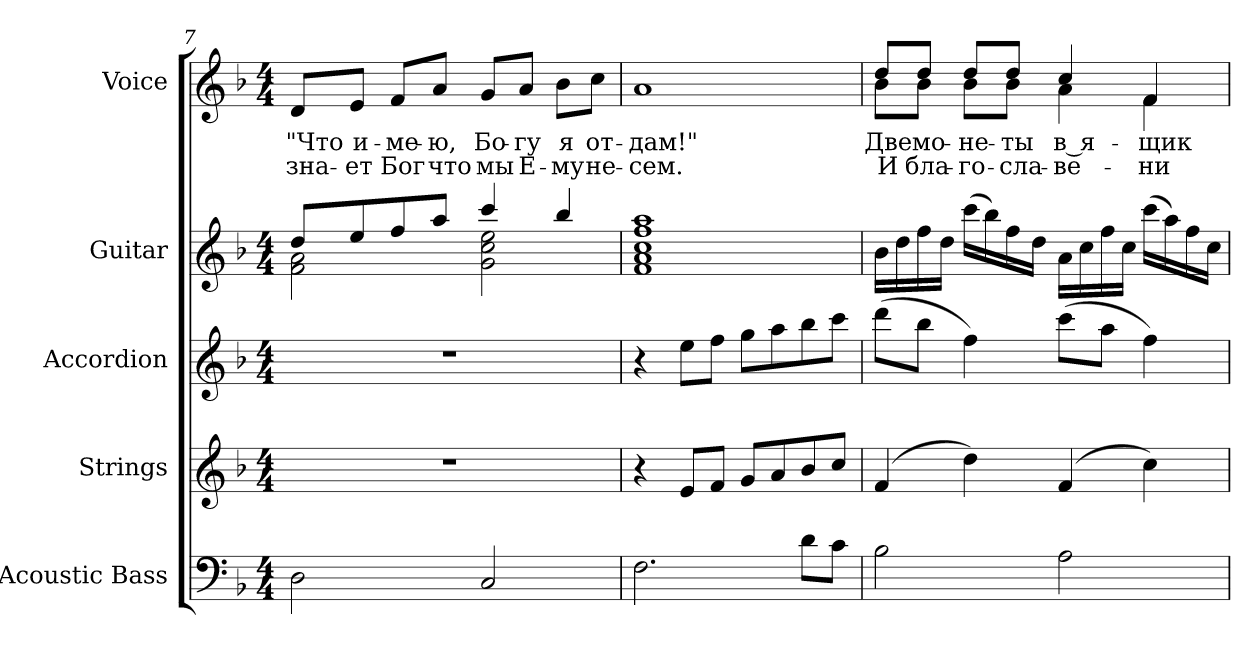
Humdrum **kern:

**kern	**kern	**kern	**kern	**kern	**text	**text
*part5	*part4	*part3	*part2	*part1	*part1	*part1
*staff5	*staff4	*staff3	*staff2	*staff1	*staff1	*staff1
*I"Acoustic Bass	*I"Strings	*I"Accordion	*I"Guitar	*I"Voice	*	*
*I'A. Bass	*I'Str.	*I'Accord.	*I'Gtr.	*I'Voice	*	*
*clefF4	*clefG2	*clefG2	*clefG2	*clefG2	*	*
*ITrd7c12	*	*	*ITrd7c12	*	*	*
*k[b-]	*k[b-]	*k[b-]	*k[b-]	*k[b-]	*	*
*d:	*d:	*d:	*d:	*d:	*	*
*M4/4	*M4/4	*M4/4	*M4/4	*M4/4	*	*
=7	=7	=7	=7	=7	=7	=7
*	*	*	*^	*	*	*
!	!	!	!	!	!	!LO:LY:b:color=#000000	!LO:LY:b:color=#000000
2DDi\	1r	1r	8d:i/L	2Fi\ 2Ai	8di/L	"Что	зна-
!	!	!	!	!	!	!LO:LY:b:color=#000000	!LO:LY:b:color=#000000
.	.	.	8ei/	.	8ei/J	и-	-ет
!	!	!	!	!	!	!LO:LY:b:color=#000000	!LO:LY:b:color=#000000
.	.	.	8fi/	.	8fi/L	-ме-	Бог
!	!	!	!	!	!	!LO:LY:b:color=#000000	!LO:LY:b:color=#000000
.	.	.	8ai/J	.	8ai/J	-ю,	что
!	!	!	!	!	!	!LO:LY:b:color=#000000	!LO:LY:b:color=#000000
2CCi/	.	.	4cc:i/	2Gi\ 2ci 2ei	8gi/L	Бо-	мы
!	!	!	!	!	!	!LO:LY:b:color=#000000	!LO:LY:b:color=#000000
.	.	.	.	.	8ai/J	-гу	Е-
!	!	!	!	!	!	!LO:LY:b:color=#000000	!LO:LY:b:color=#000000
.	.	.	4b-i/	.	8b-i\L	я	-му
!	!	!	!	!	!	!LO:LY:b:color=#000000	!LO:LY:b:color=#000000
.	.	.	.	.	8cci\J	от-	не-
*	*	*	*v	*v	*	*	*
=8	=8	=8	=8	=8	=8	=8
!	!	!	!	!	!LO:LY:b:color=#000000	!LO:LY:b:color=#000000
2.FFi\	4r	4r	1Fi 1Ai 1ci 1fi 1ai	1ai	-дам!"	-сем.
.	8ei/L	8eei\L	.	.	.	.
.	8fi/J	8ffi\J	.	.	.	.
.	8gi/L	8ggi\L	.	.	.	.
.	8ai/	8aai\	.	.	.	.
8Di\L	8b-i/	8bb-i\	.	.	.	.
8Ci\J	8cci/J	8ccci\J	.	.	.	.
!!LO:PB:g=z
=9	=9	=9	=9	=9	=9	=9
!	!	!	!	!	!LO:LY:b:color=#000000	!LO:LY:b:color=#000000
*	*	*	*	*^	*	*
2BB-i\	(4fi/	(8dddi\L	16B-i\LL	8ddi/L	8b-i\L	Две	И
.	.	.	16di\	.	.	.	.
!	!	!	!	!	!	!LO:LY:b:color=#000000	!LO:LY:b:color=#000000
.	.	8bb-i\J	16fi\	8ddi/J	8b-i\J	мо-	бла-
.	.	.	16di\JJ	.	.	.	.
!	!	!	!	!	!	!LO:LY:b:color=#000000	!LO:LY:b:color=#000000
.	4ddi\)	4ffi\)	(16cci\LL	8ddi/L	8b-i\L	-не-	-го-
.	.	.	16b-i\)	.	.	.	.
!	!	!	!	!	!	!LO:LY:b:color=#000000	!LO:LY:b:color=#000000
.	.	.	16fi\	8ddi/J	8b-i\J	-ты	-сла-
.	.	.	16di\JJ	.	.	.	.
!	!	!	!	!	!	!LO:LY:b:color=#000000	!LO:LY:b:color=#000000
2AAi\	(4fi/	(8ccci\L	16Ai\LL	4cci/	4ai\	в я-	-ве-
.	.	.	16ci\	.	.	.	.
.	.	8aai\J	16fi\	.	.	.	.
.	.	.	16ci\JJ	.	.	.	.
!	!	!	!	!	!	!LO:LY:b:color=#000000	!LO:LY:b:color=#000000
.	4cci\)	4ffi\)	(16cci\LL	4fi/	4fi\	-щик	-ни-
.	.	.	16ai\)	.	.	.	.
.	.	.	16fi\	.	.	.	.
.	.	.	16ci\JJ	.	.	.	.
*	*	*	*	*v	*v	*	*
=	=	=	=	=	=	=
*-	*-	*-	*-	*-	*-	*-
